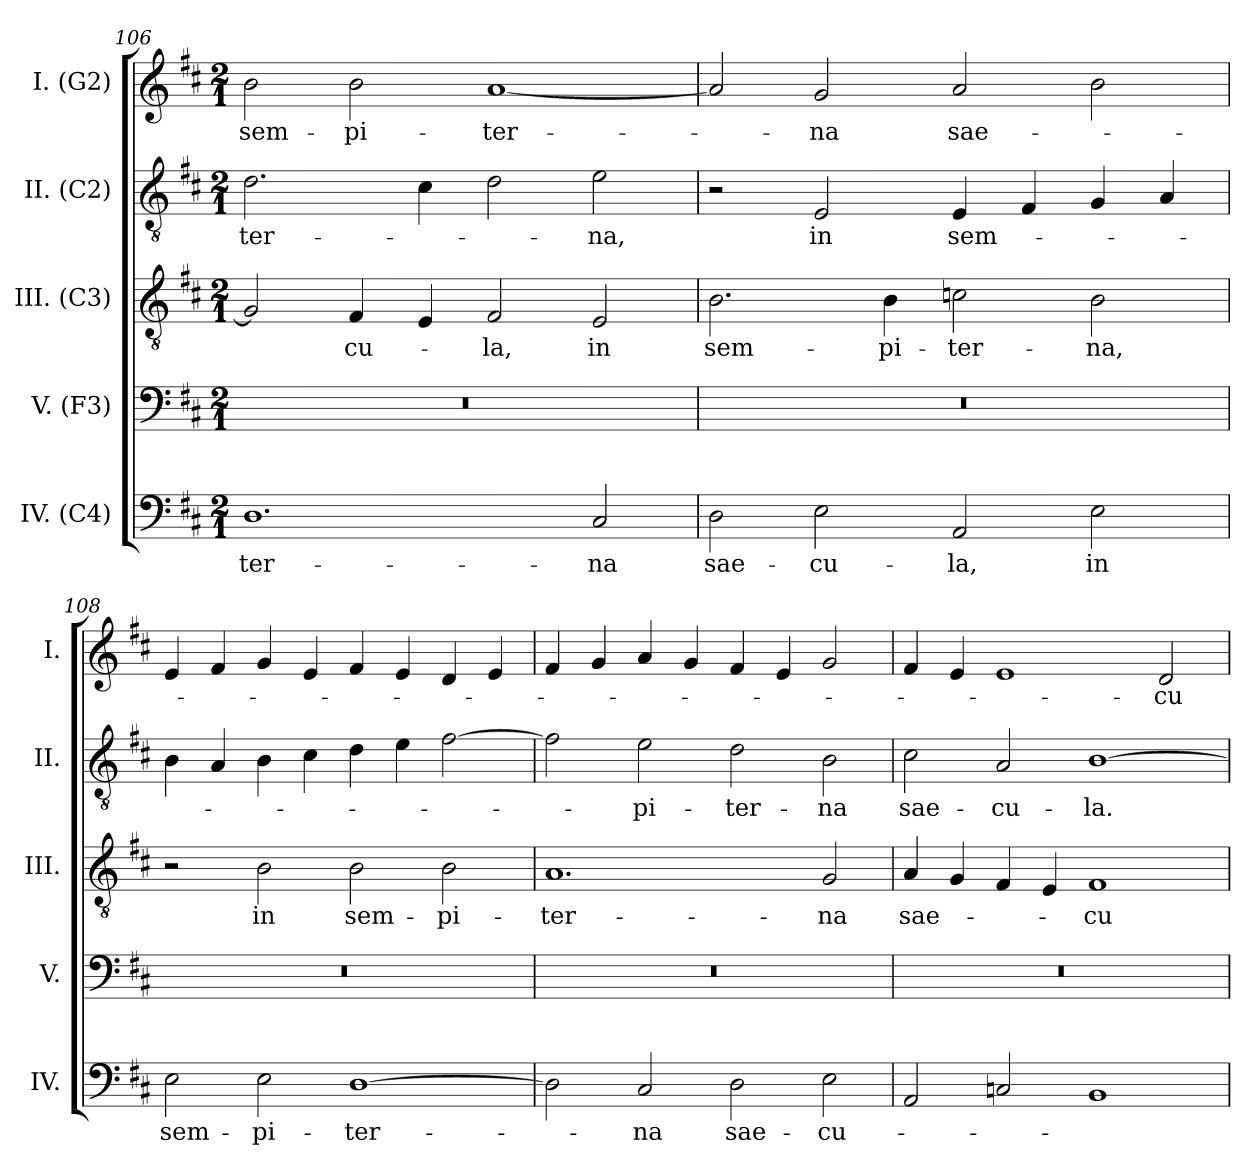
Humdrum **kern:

**kern	**text	**kern	**kern	**text	**kern	**text	**kern	**text
*part5	*part5	*part4	*part3	*part3	*part2	*part2	*part1	*part1
*staff5	*staff5	*staff4	*staff3	*staff3	*staff2	*staff2	*staff1	*staff1
*I"IV. (C4)	*	*I"V. (F3)	*I"III. (C3)	*	*I"II. (C2)	*	*I"I. (G2)	*
*I'IV.	*	*I'V.	*I'III.	*	*I'II.	*	*I'I.	*
*clefF4	*	*clefF4	*clefGv2	*	*clefGv2	*	*clefG2	*
*	*	*	*ITrd7c12	*	*	*	*	*
*k[f#c#]	*	*k[f#c#]	*k[f#c#]	*	*k[f#c#]	*	*k[f#c#]	*
*D:	*	*D:	*D:	*	*D:	*	*D:	*
*M2/1	*	*M2/1	*M2/1	*	*M2/1	*	*M2/1	*
=106	=106	=106	=106	=106	=106	=106	=106	=106
!	!LO:LY:b:color=#000000	!LO:N:vis=1	!	!	!	!	!	!
!	!	!	!	!	!	!LO:LY:b:color=#000000	!	!
!	!	!	!	!	!	!	!	!LO:LY:b:color=#000000
1.Di	-ter-	0r	2GGi/]	.	2.di\	-ter-	2bi\	sem-
!	!	!	!	!LO:LY:b:color=#000000	!	!	!	!
!	!	!	!	!	!	!	!	!LO:LY:b:color=#000000
.	.	.	4FF#i/	-cu-	.	.	2bi\	-pi-
.	.	.	4EEi/	.	4c#i\	.	.	.
!	!	!	!	!LO:LY:b:color=#000000	!	!	!	!
!	!	!	!	!	!	!	!	!LO:LY:b:color=#000000
.	.	.	2FF#i/	-la,	2di\	.	[1ai	-ter-
!	!LO:LY:b:color=#000000	!	!	!	!	!	!	!
!	!	!	!	!LO:LY:b:color=#000000	!	!	!	!
!	!	!	!	!	!	!LO:LY:b:color=#000000	!	!
2C#i/	-na	.	2EEi/	in	2ei\	-na,	.	.
=107	=107	=107	=107	=107	=107	=107	=107	=107
!	!LO:LY:b:color=#000000	!LO:N:vis=1	!	!	!	!	!	!
!	!	!	!	!LO:LY:b:color=#000000	!	!	!	!
2Di\	sae-	0r	2.BBi\	sem-	2r	.	2ai/]	.
!	!LO:LY:b:color=#000000	!	!	!	!	!	!	!
!	!	!	!	!	!	!LO:LY:b:color=#000000	!	!
!	!	!	!	!	!	!	!	!LO:LY:b:color=#000000
2Ei\	-cu-	.	.	.	2Ei/	in	2gi/	-na
!	!	!	!	!LO:LY:b:color=#000000	!	!	!	!
.	.	.	4BBi\	-pi-	.	.	.	.
!	!LO:LY:b:color=#000000	!	!	!	!	!	!	!
!	!	!	!	!LO:LY:b:color=#000000	!	!	!	!
!	!	!	!	!	!	!LO:LY:b:color=#000000	!	!
!	!	!	!	!	!	!	!	!LO:LY:b:color=#000000
2AAi/	-la,	.	2Ci\	-ter-	4Ei/	sem-	2ai/	sae-
.	.	.	.	.	4F#i/	.	.	.
!	!LO:LY:b:color=#000000	!	!	!	!	!	!	!
!	!	!	!	!LO:LY:b:color=#000000	!	!	!	!
2Ei\	in	.	2BBi\	-na,	4Gi/	.	2bi\	.
.	.	.	.	.	4Ai/	.	.	.
!!LO:LB:g=z
=108	=108	=108	=108	=108	=108	=108	=108	=108
!	!LO:LY:b:color=#000000	!LO:N:vis=1	!	!	!	!	!	!
2Ei\	sem-	0r	2r	.	4Bi\	.	4ei/	.
.	.	.	.	.	4Ai/	.	4f#i/	.
!	!LO:LY:b:color=#000000	!	!	!	!	!	!	!
!	!	!	!	!LO:LY:b:color=#000000	!	!	!	!
2Ei\	-pi-	.	2BBi\	in	4Bi\	.	4gi/	.
.	.	.	.	.	4c#i\	.	4ei/	.
!	!LO:LY:b:color=#000000	!	!	!	!	!	!	!
!	!	!	!	!LO:LY:b:color=#000000	!	!	!	!
[1Di	-ter-	.	2BBi\	sem-	4di\	.	4f#i/	.
.	.	.	.	.	4ei\	.	4ei/	.
!	!	!	!	!LO:LY:b:color=#000000	!	!	!	!
.	.	.	2BBi\	-pi-	[2f#i\	.	4di/	.
.	.	.	.	.	.	.	4ei/	.
=109	=109	=109	=109	=109	=109	=109	=109	=109
!	!	!LO:N:vis=1	!	!	!	!	!	!
!	!	!	!	!LO:LY:b:color=#000000	!	!	!	!
2Di\]	.	0r	1.AAi	-ter-	2f#i\]	.	4f#i/	.
.	.	.	.	.	.	.	4gi/	.
!	!LO:LY:b:color=#000000	!	!	!	!	!	!	!
!	!	!	!	!	!	!LO:LY:b:color=#000000	!	!
2C#i/	-na	.	.	.	2ei\	-pi-	4ai/	.
.	.	.	.	.	.	.	4gi/	.
!	!LO:LY:b:color=#000000	!	!	!	!	!	!	!
!	!	!	!	!	!	!LO:LY:b:color=#000000	!	!
2Di\	sae-	.	.	.	2di\	-ter-	4f#i/	.
.	.	.	.	.	.	.	4ei/	.
!	!LO:LY:b:color=#000000	!	!	!	!	!	!	!
!	!	!	!	!LO:LY:b:color=#000000	!	!	!	!
!	!	!	!	!	!	!LO:LY:b:color=#000000	!	!
2Ei\	-cu-	.	2GGi/	-na	2Bi\	-na	2gi/	.
=110	=110	=110	=110	=110	=110	=110	=110	=110
!	!	!LO:N:vis=1	!	!	!	!	!	!
!	!	!	!	!LO:LY:b:color=#000000	!	!	!	!
!	!	!	!	!	!	!LO:LY:b:color=#000000	!	!
2AAi/	.	0r	4AAi/	sae-	2c#i\	sae-	4f#i/	.
.	.	.	4GGi/	.	.	.	4ei/	.
!	!	!	!	!	!	!LO:LY:b:color=#000000	!	!
2Ci/	.	.	4FF#i/	.	2Ai/	-cu-	1ei	.
.	.	.	4EEi/	.	.	.	.	.
!	!	!	!	!LO:LY:b:color=#000000	!	!	!	!
!	!	!	!	!	!	!LO:LY:b:color=#000000	!	!
1BBi	.	.	1FF#i	-cu-	[1Bi	-la.	.	.
!	!	!	!	!	!	!	!	!LO:LY:b:color=#000000
.	.	.	.	.	.	.	2di/	-cu-
=	=	=	=	=	=	=	=	=
*-	*-	*-	*-	*-	*-	*-	*-	*-
